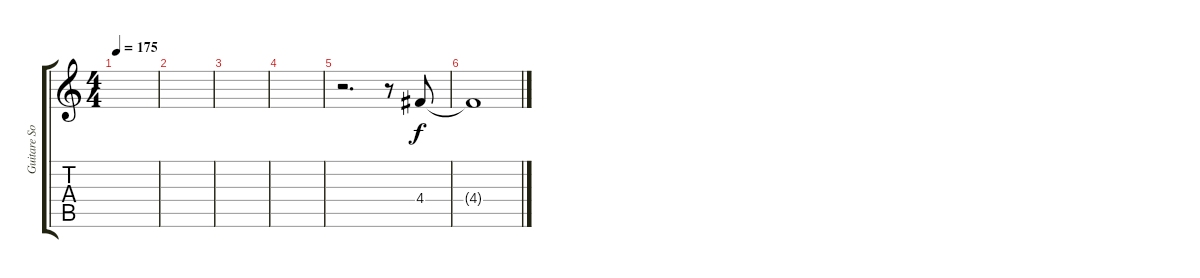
\track ("Guitare Solo 2" "Guitare So") {instrument distortionguitar}
\staff {score tabs}
\tuning (E4 B3 G3 D3 A2 E2) {hide}
\ts (4 4)
\tempo 175
\clef g2
\ks c
|
|
|
|
r.2{d} r.8 4.4.8 |
4.4{t}.1
